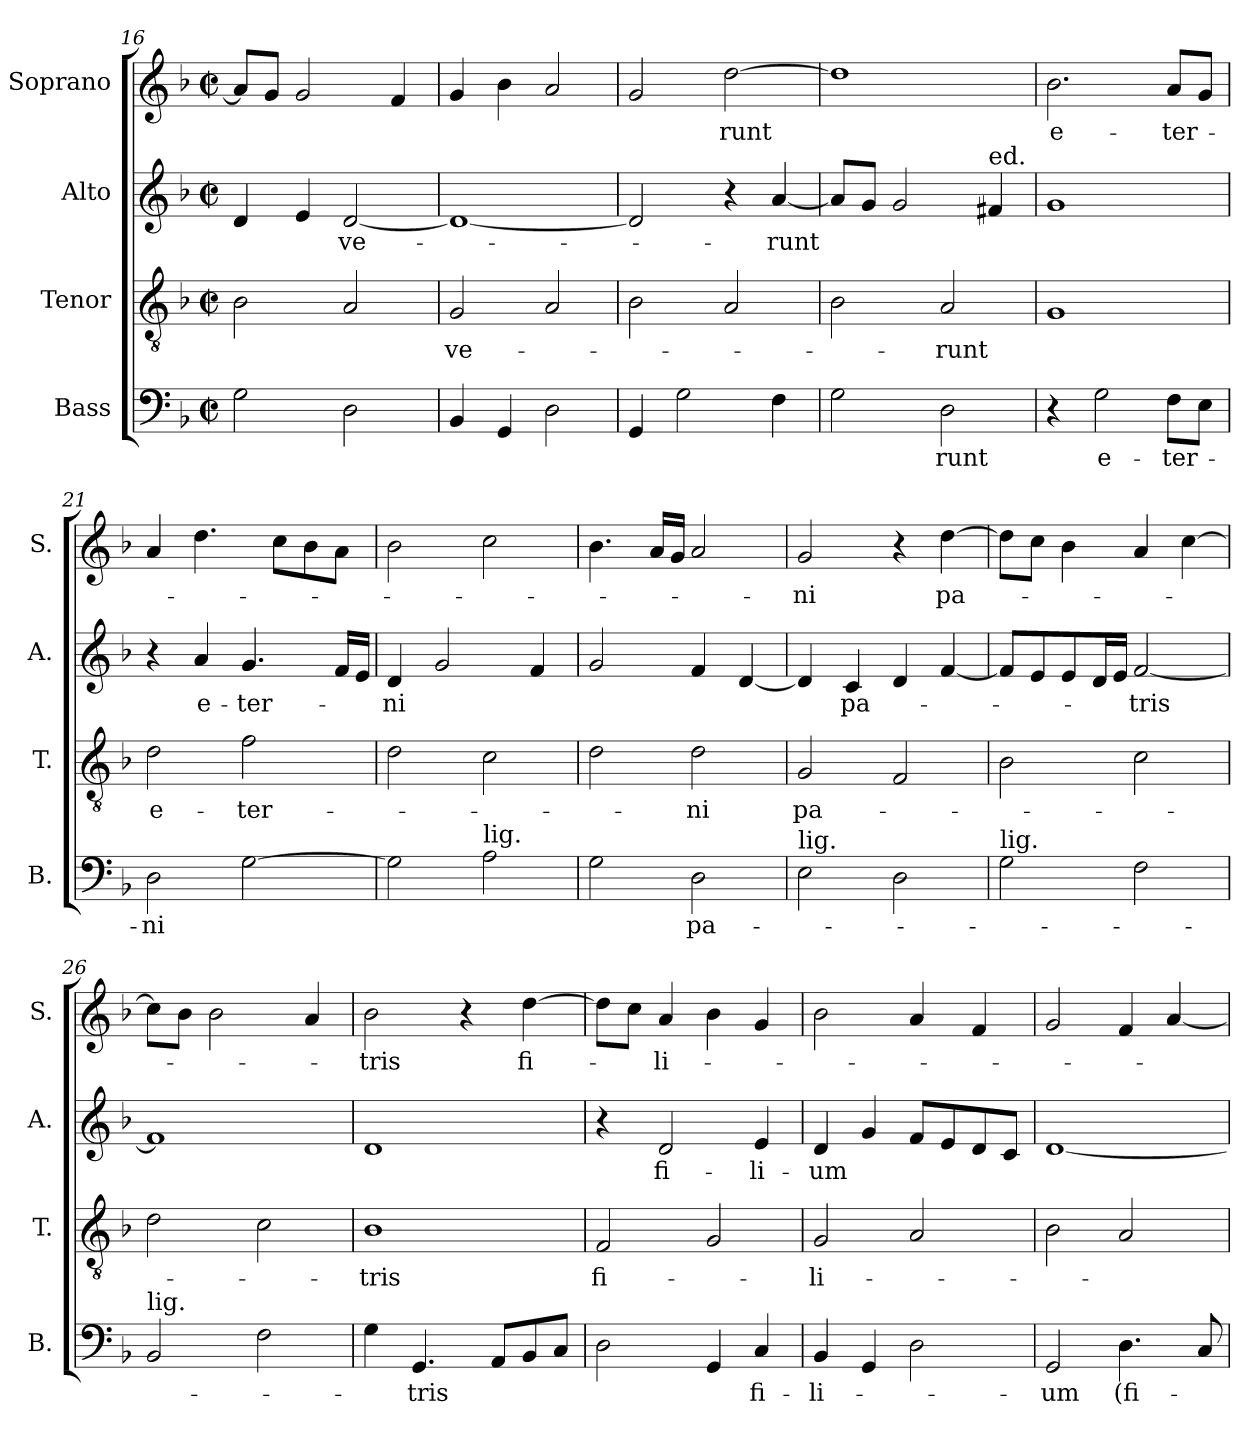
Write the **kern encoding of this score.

**kern	**text	**kern	**text	**kern	**text	**kern	**text
*part4	*part4	*part3	*part3	*part2	*part2	*part1	*part1
*staff4	*staff4	*staff3	*staff3	*staff2	*staff2	*staff1	*staff1
*I"Bass	*	*I"Tenor	*	*I"Alto	*	*I"Soprano	*
*I'B.	*	*I'T.	*	*I'A.	*	*I'S.	*
*clefF4	*	*clefGv2	*	*clefG2	*	*clefG2	*
*k[b-]	*	*k[b-]	*	*k[b-]	*	*k[b-]	*
*M2/2	*	*M2/2	*	*M2/2	*	*M2/2	*
*met(c|)	*	*met(c|)	*	*met(c|)	*	*met(c|)	*
=16	=16	=16	=16	=16	=16	=16	=16
2G\	.	2B-\	.	4d/	.	8a/L]	.
.	.	.	.	.	.	8g/J	.
.	.	.	.	4e/	.	2g/	.
!	!	!	!	!	!LO:LY:b	!	!
2D\	.	2A/	.	[2d/	-ve-	.	.
.	.	.	.	.	.	4f/	.
=17	=17	=17	=17	=17	=17	=17	=17
!	!	!	!LO:LY:b	!	!	!	!
4BB-/	.	2G/	-ve-	1d_	.	4g/	.
4GG/	.	.	.	.	.	4b-\	.
2D\	.	2A/	.	.	.	2a/	.
=18	=18	=18	=18	=18	=18	=18	=18
4GG/	.	2B-\	.	2d/]	.	2g/	.
2G\	.	.	.	.	.	.	.
!	!	!	!	!	!	!	!LO:LY:b
.	.	2A/	.	4r	.	[2dd\	-runt
!	!	!	!	!	!LO:LY:b	!	!
4F\	.	.	.	[4a/	-runt	.	.
=19	=19	=19	=19	=19	=19	=19	=19
2G\	.	2B-\	.	8a/L]	.	1dd]	.
.	.	.	.	8g/J	.	.	.
.	.	.	.	2g/	.	.	.
!	!LO:LY:b	!	!LO:LY:b	!	!	!	!
2D\	-runt	2A/	-runt	.	.	.	.
!	!	!	!	!LO:TX:a:t=ed.	!	!	!
.	.	.	.	4f#X/	.	.	.
=20	=20	=20	=20	=20	=20	=20	=20
!	!	!	!	!	!	!	!LO:LY:b
4r	.	1G	.	1g	.	2.b-\	e-
!	!LO:LY:b	!	!	!	!	!	!
2G\	e-	.	.	.	.	.	.
!	!LO:LY:b	!	!	!	!	!	!LO:LY:b
8F\L	-ter-	.	.	.	.	8a/L	ter-
8E\J	.	.	.	.	.	8g/J	.
=21	=21	=21	=21	=21	=21	=21	=21
!	!LO:LY:b	!	!LO:LY:b	!	!	!	!
2D\	-ni	2d\	e-	4r	.	4a/	.
!	!	!	!	!	!LO:LY:b	!	!
.	.	.	.	4a/	e-	4.dd\	.
!	!	!	!LO:LY:b	!	!LO:LY:b	!	!
[2G\	.	2f\	-ter-	4.g/	-ter-	.	.
.	.	.	.	.	.	8cc\L	.
.	.	.	.	.	.	8b-\	.
.	.	.	.	16f/LL	.	8a\J	.
.	.	.	.	16e/JJ	.	.	.
=22	=22	=22	=22	=22	=22	=22	=22
!	!	!	!	!	!LO:LY:b	!	!
2G\]	.	2d\	.	4d/	-ni	2b-\	.
.	.	.	.	2g/	.	.	.
!LO:TX:a:t=lig.	!	!	!	!	!	!	!
2A\	.	2c\	.	.	.	2cc\	.
.	.	.	.	4f/	.	.	.
=23	=23	=23	=23	=23	=23	=23	=23
2G\	.	2d\	.	2g/	.	4.b-\	.
.	.	.	.	.	.	16a/LL	.
.	.	.	.	.	.	16g/JJ	.
!	!LO:LY:b	!	!LO:LY:b	!	!	!	!
2D\	pa-	2d\	-ni	4f/	.	2a/	.
.	.	.	.	[4d/	.	.	.
=24	=24	=24	=24	=24	=24	=24	=24
!LO:TX:a:t=lig.	!	!	!	!	!	!	!
!	!	!	!LO:LY:b	!	!	!	!LO:LY:b
2E\	.	2G/	pa-	4d/]	.	2g/	-ni
!	!	!	!	!	!LO:LY:b	!	!
.	.	.	.	4c/	pa-	.	.
2D\	.	2F/	.	4d/	.	4r	.
!	!	!	!	!	!	!	!LO:LY:b
.	.	.	.	[4f/	.	[4dd\	pa-
=25	=25	=25	=25	=25	=25	=25	=25
!LO:TX:a:t=lig.	!	!	!	!	!	!	!
2G\	.	2B-\	.	8f/L]	.	8dd\L]	.
.	.	.	.	8e/	.	8cc\J	.
.	.	.	.	8e/	.	4b-\	.
.	.	.	.	16d/L	.	.	.
.	.	.	.	16e/JJ	.	.	.
!	!	!	!	!	!LO:LY:b	!	!
2F\	.	2c\	.	[2f/	-tris	4a/	.
.	.	.	.	.	.	[4cc\	.
=26	=26	=26	=26	=26	=26	=26	=26
!LO:TX:a:t=lig.	!	!	!	!	!	!	!
2BB-/	.	2d\	.	1f]	.	8cc\L]	.
.	.	.	.	.	.	8b-\J	.
.	.	.	.	.	.	2b-\	.
2F\	.	2c\	.	.	.	.	.
.	.	.	.	.	.	4a/	.
=27	=27	=27	=27	=27	=27	=27	=27
!	!	!	!LO:LY:b	!	!	!	!LO:LY:b
4G\	.	1B-	-tris	1d	.	2b-\	-tris
!	!LO:LY:b	!	!	!	!	!	!
4.GG/	-tris	.	.	.	.	.	.
.	.	.	.	.	.	4r	.
8AA/L	.	.	.	.	.	.	.
!	!	!	!	!	!	!	!LO:LY:b
8BB-/	.	.	.	.	.	[4dd\	fi-
8C/J	.	.	.	.	.	.	.
=28	=28	=28	=28	=28	=28	=28	=28
!	!	!	!LO:LY:b	!	!	!	!
2D\	.	2F/	fi-	4r	.	8dd\L]	.
.	.	.	.	.	.	8cc\J	.
!	!	!	!	!	!LO:LY:b	!	!LO:LY:b
.	.	.	.	2d/	fi-	4a/	li-
4GG/	.	2G/	.	.	.	4b-\	.
!	!LO:LY:b	!	!	!	!LO:LY:b	!	!
4C/	fi-	.	.	4e/	-li-	4g/	.
=29	=29	=29	=29	=29	=29	=29	=29
!	!LO:LY:b	!	!LO:LY:b	!	!LO:LY:b	!	!
4BB-/	-li-	2G/	-li-	4d/	-um	2b-\	.
4GG/	.	.	.	4g/	.	.	.
2D\	.	2A/	.	8f/L	.	4a/	.
.	.	.	.	8e/	.	.	.
.	.	.	.	8d/	.	4f/	.
.	.	.	.	8c/J	.	.	.
=30	=30	=30	=30	=30	=30	=30	=30
!	!LO:LY:b	!	!	!	!	!	!
2GG/	-um	2B-\	.	[1d	.	2g/	.
!	!LO:LY:b	!	!	!	!	!	!
4.D\	(fi-	2A/	.	.	.	4f/	.
.	.	.	.	.	.	[4a/	.
8C/	.	.	.	.	.	.	.
=	=	=	=	=	=	=	=
*-	*-	*-	*-	*-	*-	*-	*-
